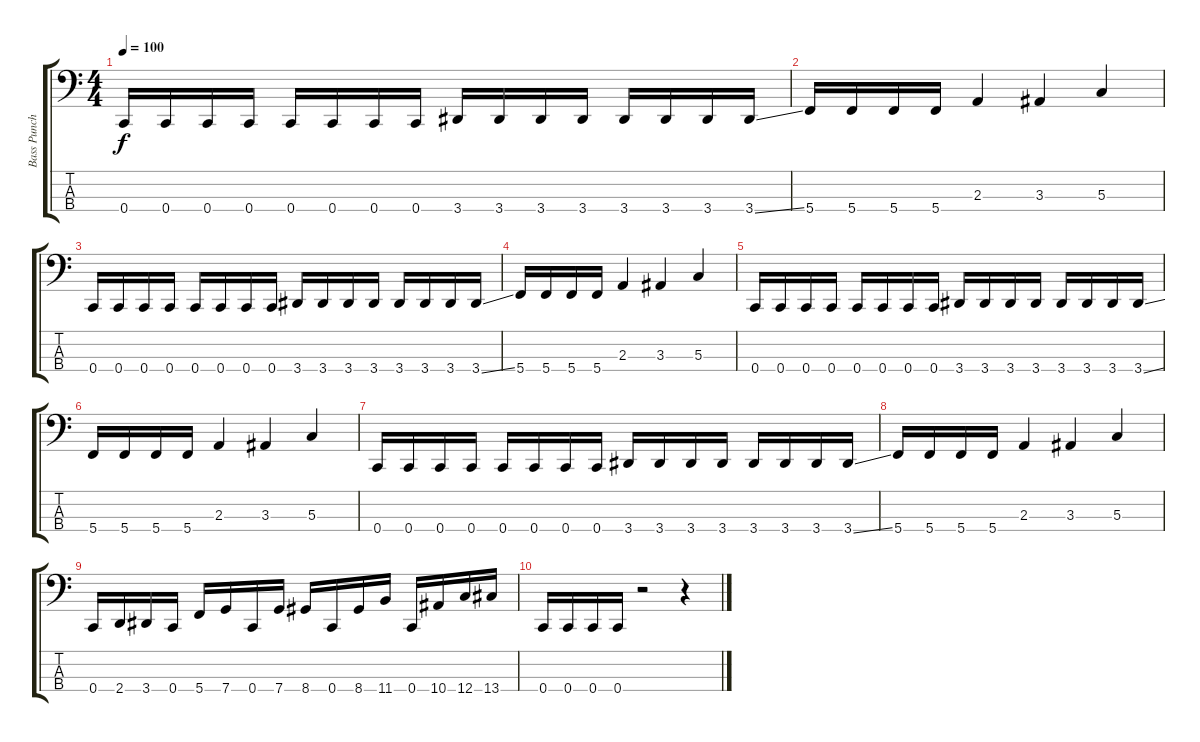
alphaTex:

\track ("Bass Punch" "Bass Punch") {instrument slapbass2}
\staff {score tabs}
\tuning (F2 C2 G1 C1) {hide}
\ts (4 4)
\tempo 100
\clef f4
\ks c
0.4.16{dy f} 0.4.16 0.4.16 0.4.16 0.4.16 0.4.16 0.4.16 0.4.16 3.4.16 3.4.16 3.4.16 3.4.16 3.4.16 3.4.16 3.4.16 3.4{ss}.16 |
5.4.16 5.4.16 5.4.16 5.4.16 2.3.4 3.3.4 5.3.4 |
0.4.16 0.4.16 0.4.16 0.4.16 0.4.16 0.4.16 0.4.16 0.4.16 3.4.16 3.4.16 3.4.16 3.4.16 3.4.16 3.4.16 3.4.16 3.4{ss}.16 |
5.4.16 5.4.16 5.4.16 5.4.16 2.3.4 3.3.4 5.3.4 |
0.4.16 0.4.16 0.4.16 0.4.16 0.4.16 0.4.16 0.4.16 0.4.16 3.4.16 3.4.16 3.4.16 3.4.16 3.4.16 3.4.16 3.4.16 3.4{ss}.16 |
5.4.16 5.4.16 5.4.16 5.4.16 2.3.4 3.3.4 5.3.4 |
0.4.16 0.4.16 0.4.16 0.4.16 0.4.16 0.4.16 0.4.16 0.4.16 3.4.16 3.4.16 3.4.16 3.4.16 3.4.16 3.4.16 3.4.16 3.4{ss}.16 |
5.4.16 5.4.16 5.4.16 5.4.16 2.3.4 3.3.4 5.3.4 |
0.4.16 2.4.16 3.4.16 0.4.16 5.4.16 7.4.16 0.4.16 7.4.16 8.4.16 0.4.16 8.4.16 11.4.16 0.4.16 10.4.16 12.4.16 13.4.16 |
0.4.16 0.4.16 0.4.16 0.4.16 r.2 r.4
